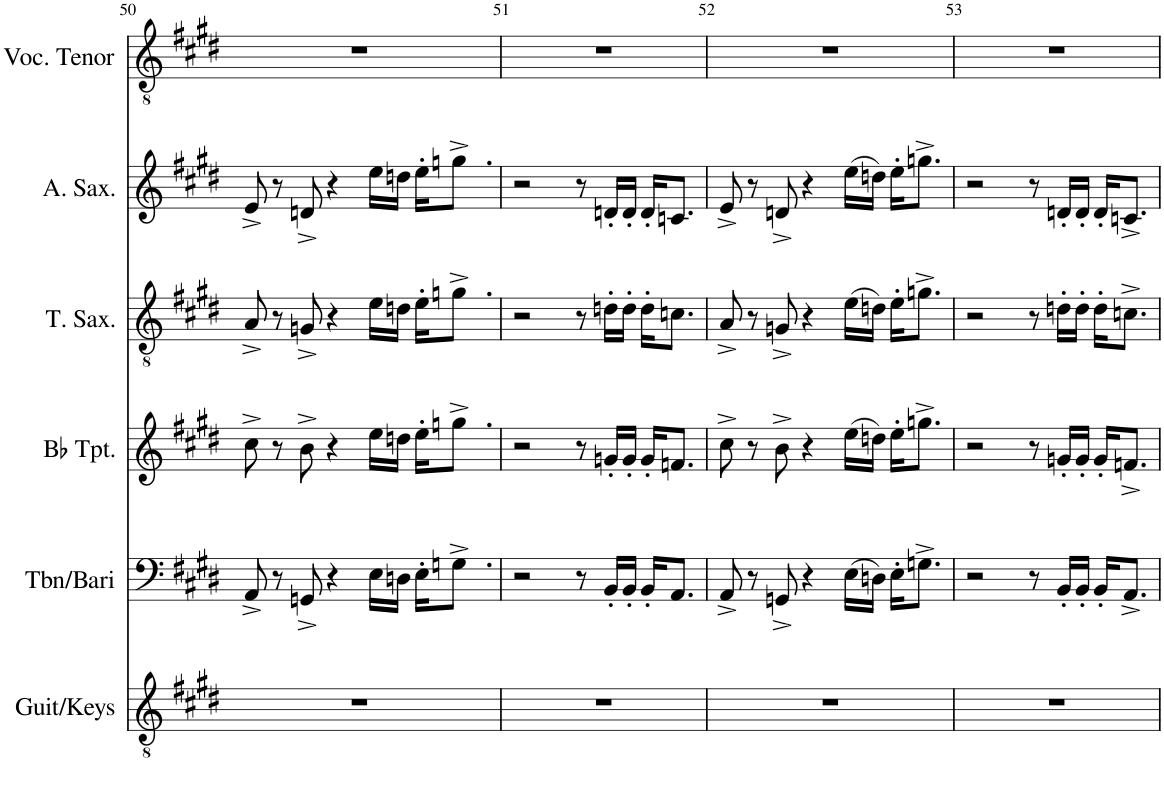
**kern	**kern	**kern	**kern	**kern	**kern
*part6	*part5	*part4	*part3	*part2	*part1
*staff6	*staff5	*staff4	*staff3	*staff2	*staff1
*I"Guit/Keys	*I"Tbn/Bari	*I"Bb Trumpet	*I"T. Sax.	*I"Alto Sax	*I"Voc. Tenor
*I'Guit/Keys	*I'Tbn/Bari	*I'Bb Tpt.	*I'T. Sax.	*I'A. Sax.	*I'Voc. Tenor
!!LO:PB:g=z
*clefGv2	*clefF4	*clefG2	*clefGv2	*clefG2	*clefGv2
*	*	*ITrd1c2	*ITrd8c14	*ITrd5c9	*
*k[f#c#g#d#]	*k[f#c#g#d#]	*k[f#c#g#d#]	*k[f#c#g#d#]	*k[f#c#g#d#]	*k[f#c#g#d#]
*M4/4	*M4/4	*M4/4	*M4/4	*M4/4	*M4/4
=50	=50	=50	=50	=50	=50
1r	8AA^/	8cc#^\	8A^/	8e^/	1r
.	8r	8r	8r	8r	.
.	8GGn^/	8b^\	8Gn^/	8dn^/	.
.	4r	4r	4r	4r	.
.	16E\LL	16ee\LL	16e\LL	16ee\LL	.
.	16Dn\JJ	16ddn\JJ	16dn\JJ	16ddn\JJ	.
.	16E'\KL	16ee'\KL	16e'\KL	16ee'\KL	.
.	8.Gn^\J	8.ggn^\J	8.gn^\J	8.ggn^\J	.
=51	=51	=51	=51	=51	=51
1r	2r	2r	2r	2r	1r
.	8r	8r	8r	8r	.
.	16BB'/LL	16gn'/LL	16dn'\LL	16dn'/LL	.
.	16BB'/JJ	16g'/JJ	16d'\JJ	16d'/JJ	.
.	16BB'/KL	16g'/KL	16d'\KL	16d'/KL	.
.	8.AA/J	8.fn/J	8.cn\J	8.cn/J	.
=52	=52	=52	=52	=52	=52
1r	8AA^/	8cc#^\	8A^/	8e^/	1r
.	8r	8r	8r	8r	.
.	8GGn^/	8b^\	8Gn^/	8dn^/	.
.	4r	4r	4r	4r	.
.	(16E\LL	(16ee\LL	(16e\LL	(16ee\LL	.
.	16Dn\JJ)	16ddn\JJ)	16dn\JJ)	16ddn\JJ)	.
.	16E'\KL	16ee'\KL	16e'\KL	16ee'\KL	.
.	8.Gn^\J	8.ggn^\J	8.gn^\J	8.ggn^\J	.
=53	=53	=53	=53	=53	=53
1r	2r	2r	2r	2r	1r
.	8r	8r	8r	8r	.
.	16BB'/LL	16gn'/LL	16dn'\LL	16dn'/LL	.
.	16BB'/JJ	16g'/JJ	16d'\JJ	16d'/JJ	.
.	16BB'/KL	16g'/KL	16d'\KL	16d'/KL	.
.	8.AA^/J	8.fn^/J	8.cn^\J	8.cn^/J	.
=	=	=	=	=	=
*-	*-	*-	*-	*-	*-
